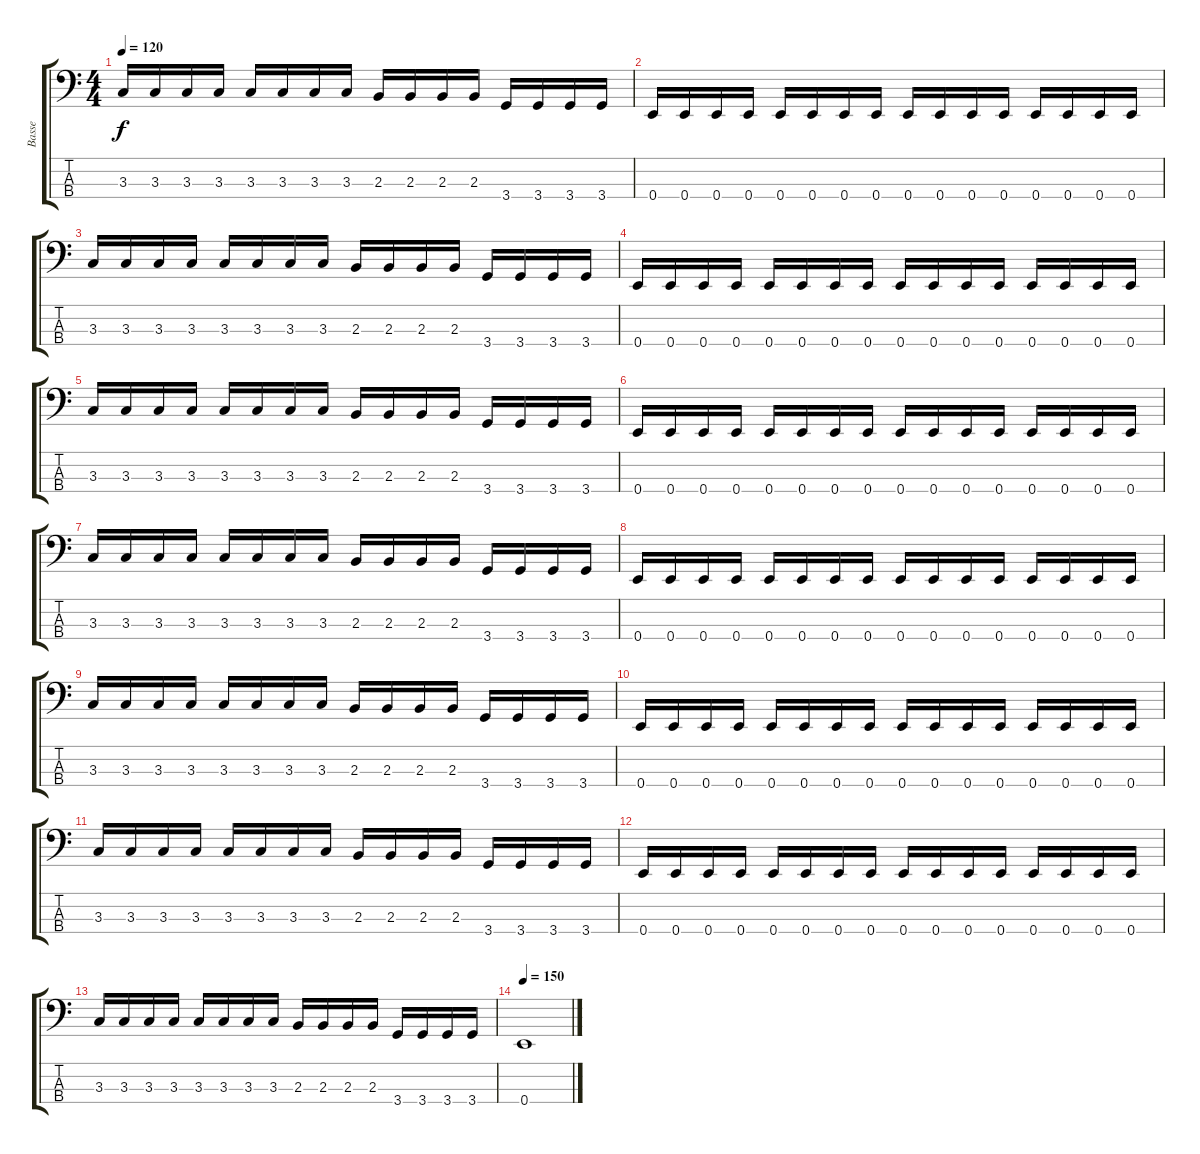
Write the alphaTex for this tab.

\track ("Basse" "Basse") {instrument electricbasspick}
\staff {score tabs}
\tuning (G2 D2 A1 E1) {hide}
\ts (4 4)
\tempo 120
\clef f4
\ks c
3.3.16{dy f} 3.3.16 3.3.16 3.3.16 3.3.16 3.3.16 3.3.16 3.3.16 2.3.16 2.3.16 2.3.16 2.3.16 3.4.16 3.4.16 3.4.16 3.4.16 |
0.4.16 0.4.16 0.4.16 0.4.16 0.4.16 0.4.16 0.4.16 0.4.16 0.4.16 0.4.16 0.4.16 0.4.16 0.4.16 0.4.16 0.4.16 0.4.16 |
3.3.16 3.3.16 3.3.16 3.3.16 3.3.16 3.3.16 3.3.16 3.3.16 2.3.16 2.3.16 2.3.16 2.3.16 3.4.16 3.4.16 3.4.16 3.4.16 |
0.4.16 0.4.16 0.4.16 0.4.16 0.4.16 0.4.16 0.4.16 0.4.16 0.4.16 0.4.16 0.4.16 0.4.16 0.4.16 0.4.16 0.4.16 0.4.16 |
3.3.16 3.3.16 3.3.16 3.3.16 3.3.16 3.3.16 3.3.16 3.3.16 2.3.16 2.3.16 2.3.16 2.3.16 3.4.16 3.4.16 3.4.16 3.4.16 |
0.4.16 0.4.16 0.4.16 0.4.16 0.4.16 0.4.16 0.4.16 0.4.16 0.4.16 0.4.16 0.4.16 0.4.16 0.4.16 0.4.16 0.4.16 0.4.16 |
3.3.16 3.3.16 3.3.16 3.3.16 3.3.16 3.3.16 3.3.16 3.3.16 2.3.16 2.3.16 2.3.16 2.3.16 3.4.16 3.4.16 3.4.16 3.4.16 |
0.4.16 0.4.16 0.4.16 0.4.16 0.4.16 0.4.16 0.4.16 0.4.16 0.4.16 0.4.16 0.4.16 0.4.16 0.4.16 0.4.16 0.4.16 0.4.16 |
3.3.16 3.3.16 3.3.16 3.3.16 3.3.16 3.3.16 3.3.16 3.3.16 2.3.16 2.3.16 2.3.16 2.3.16 3.4.16 3.4.16 3.4.16 3.4.16 |
0.4.16 0.4.16 0.4.16 0.4.16 0.4.16 0.4.16 0.4.16 0.4.16 0.4.16 0.4.16 0.4.16 0.4.16 0.4.16 0.4.16 0.4.16 0.4.16 |
3.3.16 3.3.16 3.3.16 3.3.16 3.3.16 3.3.16 3.3.16 3.3.16 2.3.16 2.3.16 2.3.16 2.3.16 3.4.16 3.4.16 3.4.16 3.4.16 |
0.4.16 0.4.16 0.4.16 0.4.16 0.4.16 0.4.16 0.4.16 0.4.16 0.4.16 0.4.16 0.4.16 0.4.16 0.4.16 0.4.16 0.4.16 0.4.16 |
3.3.16 3.3.16 3.3.16 3.3.16 3.3.16 3.3.16 3.3.16 3.3.16 2.3.16 2.3.16 2.3.16 2.3.16 3.4.16 3.4.16 3.4.16 3.4.16 |
\tempo 150
0.4.1
